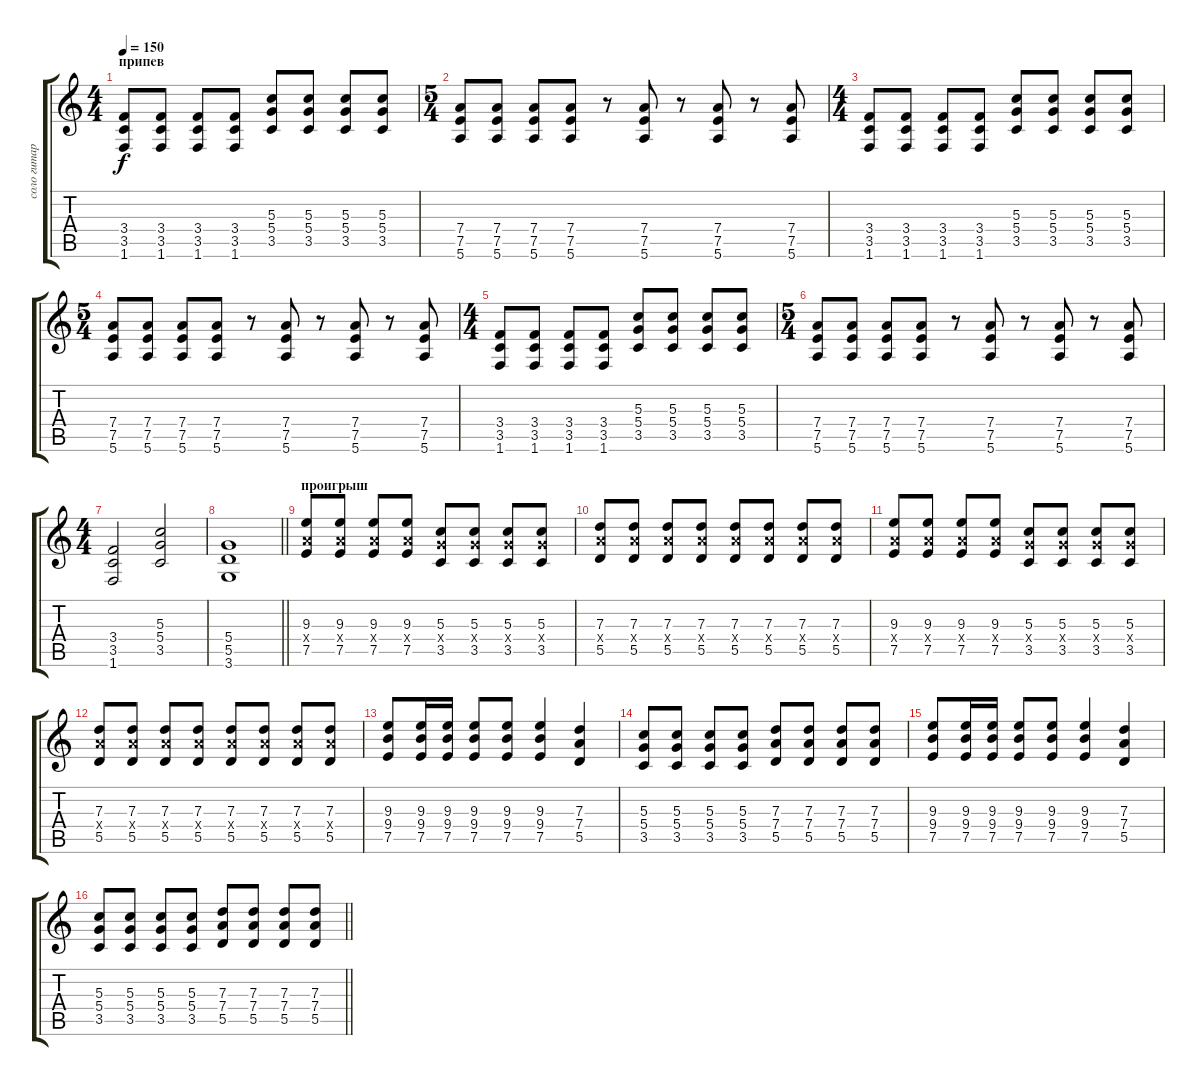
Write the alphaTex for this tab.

\track ("соло гитара" "соло гитар") {instrument distortionguitar}
\staff {score tabs}
\tuning (E4 B3 G3 D3 A2 E2) {hide}
\ts (4 4)
\section ("" "припев")
\tempo 150
\clef g2
\ks c
(3.4 3.5 1.6).8{dy f} (3.4 3.5 1.6).8 (3.4 3.5 1.6).8 (3.4 3.5 1.6).8 (5.3 5.4 3.5).8 (5.3 5.4 3.5).8 (5.3 5.4 3.5).8 (5.3 5.4 3.5).8 |
\ts (5 4)
(7.4 7.5 5.6).8 (7.4 7.5 5.6).8 (7.4 7.5 5.6).8 (7.4 7.5 5.6).8 r.8 (7.4 7.5 5.6).8 r.8 (7.4 7.5 5.6).8 r.8 (7.4 7.5 5.6).8 |
\ts (4 4)
(3.4 3.5 1.6).8 (3.4 3.5 1.6).8 (3.4 3.5 1.6).8 (3.4 3.5 1.6).8 (5.3 5.4 3.5).8 (5.3 5.4 3.5).8 (5.3 5.4 3.5).8 (5.3 5.4 3.5).8 |
\ts (5 4)
(7.4 7.5 5.6).8 (7.4 7.5 5.6).8 (7.4 7.5 5.6).8 (7.4 7.5 5.6).8 r.8 (7.4 7.5 5.6).8 r.8 (7.4 7.5 5.6).8 r.8 (7.4 7.5 5.6).8 |
\ts (4 4)
(3.4 3.5 1.6).8 (3.4 3.5 1.6).8 (3.4 3.5 1.6).8 (3.4 3.5 1.6).8 (5.3 5.4 3.5).8 (5.3 5.4 3.5).8 (5.3 5.4 3.5).8 (5.3 5.4 3.5).8 |
\ts (5 4)
(7.4 7.5 5.6).8 (7.4 7.5 5.6).8 (7.4 7.5 5.6).8 (7.4 7.5 5.6).8 r.8 (7.4 7.5 5.6).8 r.8 (7.4 7.5 5.6).8 r.8 (7.4 7.5 5.6).8 |
\ts (4 4)
(3.4 3.5 1.6).2 (5.3 5.4 3.5).2 |
\barLineRight lightlight
(5.4 5.5 3.6).1 |
\section ("" "проигрыш")
(9.3 7.4{x} 7.5).8 (9.3 7.4{x} 7.5).8 (9.3 7.4{x} 7.5).8 (9.3 7.4{x} 7.5).8 (5.3 5.4{x} 3.5).8 (5.3 5.4{x} 3.5).8 (5.3 5.4{x} 3.5).8 (5.3 5.4{x} 3.5).8 |
(7.3 7.4{x} 5.5).8 (7.3 7.4{x} 5.5).8 (7.3 7.4{x} 5.5).8 (7.3 7.4{x} 5.5).8 (7.3 7.4{x} 5.5).8 (7.3 7.4{x} 5.5).8 (7.3 7.4{x} 5.5).8 (7.3 7.4{x} 5.5).8 |
(9.3 7.4{x} 7.5).8 (9.3 7.4{x} 7.5).8 (9.3 7.4{x} 7.5).8 (9.3 7.4{x} 7.5).8 (5.3 5.4{x} 3.5).8 (5.3 5.4{x} 3.5).8 (5.3 5.4{x} 3.5).8 (5.3 5.4{x} 3.5).8 |
(7.3 7.4{x} 5.5).8 (7.3 7.4{x} 5.5).8 (7.3 7.4{x} 5.5).8 (7.3 7.4{x} 5.5).8 (7.3 7.4{x} 5.5).8 (7.3 7.4{x} 5.5).8 (7.3 7.4{x} 5.5).8 (7.3 7.4{x} 5.5).8 |
(9.3 9.4 7.5).8 (9.3 9.4 7.5).16 (9.3 9.4 7.5).16 (9.3 9.4 7.5).8 (9.3 9.4 7.5).8 (9.3 9.4 7.5).4 (7.3 7.4 5.5).4 |
(5.3 5.4 3.5).8 (5.3 5.4 3.5).8 (5.3 5.4 3.5).8 (5.3 5.4 3.5).8 (7.3 7.4 5.5).8 (7.3 7.4 5.5).8 (7.3 7.4 5.5).8 (7.3 7.4 5.5).8 |
(9.3 9.4 7.5).8 (9.3 9.4 7.5).16 (9.3 9.4 7.5).16 (9.3 9.4 7.5).8 (9.3 9.4 7.5).8 (9.3 9.4 7.5).4 (7.3 7.4 5.5).4 |
\barLineRight lightlight
(5.3 5.4 3.5).8 (5.3 5.4 3.5).8 (5.3 5.4 3.5).8 (5.3 5.4 3.5).8 (7.3 7.4 5.5).8 (7.3 7.4 5.5).8 (7.3 7.4 5.5).8 (7.3 7.4 5.5).8
